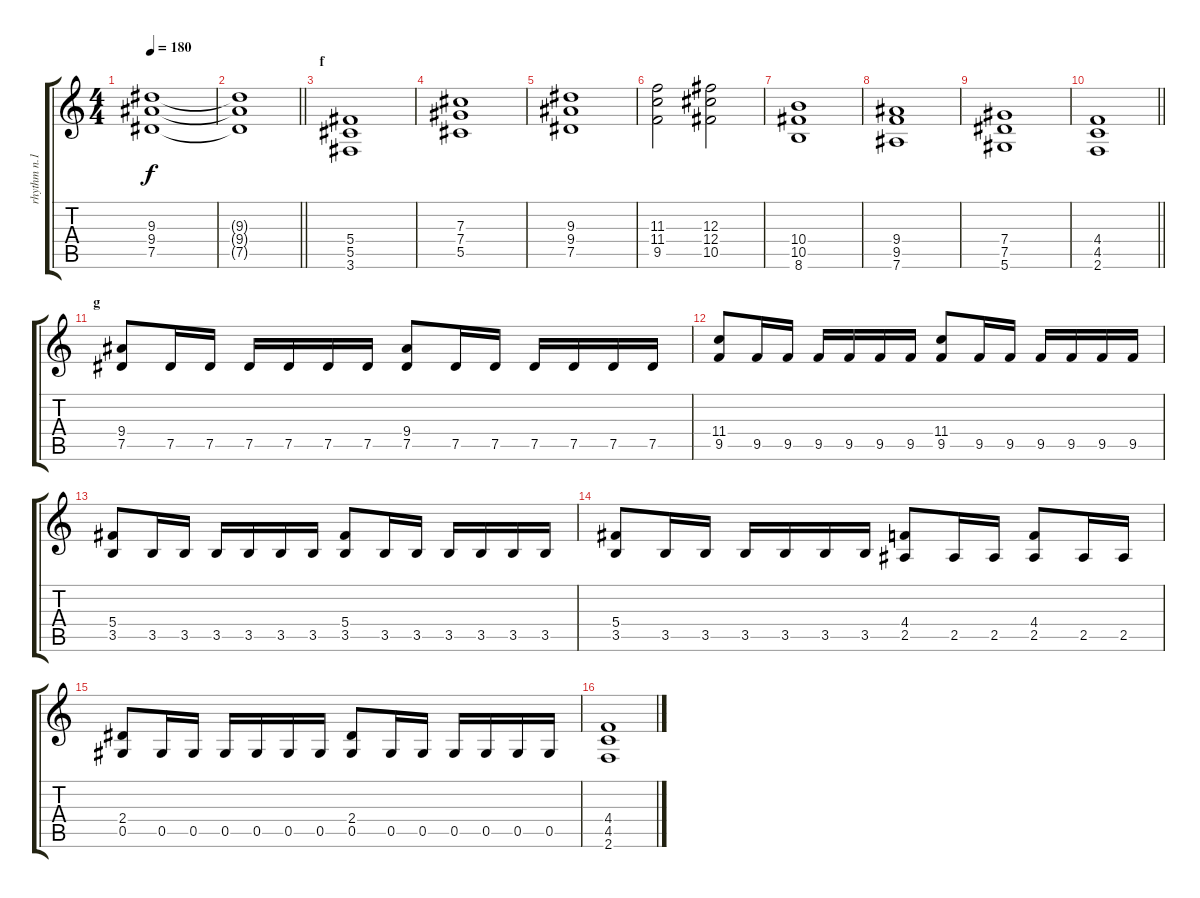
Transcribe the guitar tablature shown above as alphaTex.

\track ("rhythm n.1" "rhythm n.1") {instrument distortionguitar}
\staff {score tabs}
\tuning (Eb4 Bb3 Gb3 Db3 Ab2 Eb2) {hide}
\ts (4 4)
\tempo 180
\clef g2
\ks c
(9.3 9.4 7.5).1{dy f} |
\barLineRight lightlight
(9.3{t} 9.4{t} 7.5{t}).1 |
\section ("" "f")
(5.4 5.5 3.6).1 |
(7.3 7.4 5.5).1 |
(9.3 9.4 7.5).1 |
(11.3 11.4 9.5).2 (12.3 12.4 10.5).2 |
(10.4 10.5 8.6).1 |
(9.4 9.5 7.6).1 |
(7.4 7.5 5.6).1 |
\barLineRight lightlight
(4.4 4.5 2.6).1 |
\section ("" "g")
(9.4 7.5).8 7.5.16 7.5.16 7.5.16 7.5.16 7.5.16 7.5.16 (9.4 7.5).8 7.5.16 7.5.16 7.5.16 7.5.16 7.5.16 7.5.16 |
(11.4 9.5).8 9.5.16 9.5.16 9.5.16 9.5.16 9.5.16 9.5.16 (11.4 9.5).8 9.5.16 9.5.16 9.5.16 9.5.16 9.5.16 9.5.16 |
(5.4 3.5).8 3.5.16 3.5.16 3.5.16 3.5.16 3.5.16 3.5.16 (5.4 3.5).8 3.5.16 3.5.16 3.5.16 3.5.16 3.5.16 3.5.16 |
(5.4 3.5).8 3.5.16 3.5.16 3.5.16 3.5.16 3.5.16 3.5.16 (4.4 2.5).8 2.5.16 2.5.16 (4.4 2.5).8 2.5.16 2.5.16 |
(2.4 0.5).8 0.5.16 0.5.16 0.5.16 0.5.16 0.5.16 0.5.16 (2.4 0.5).8 0.5.16 0.5.16 0.5.16 0.5.16 0.5.16 0.5.16 |
(4.4 4.5 2.6).1
